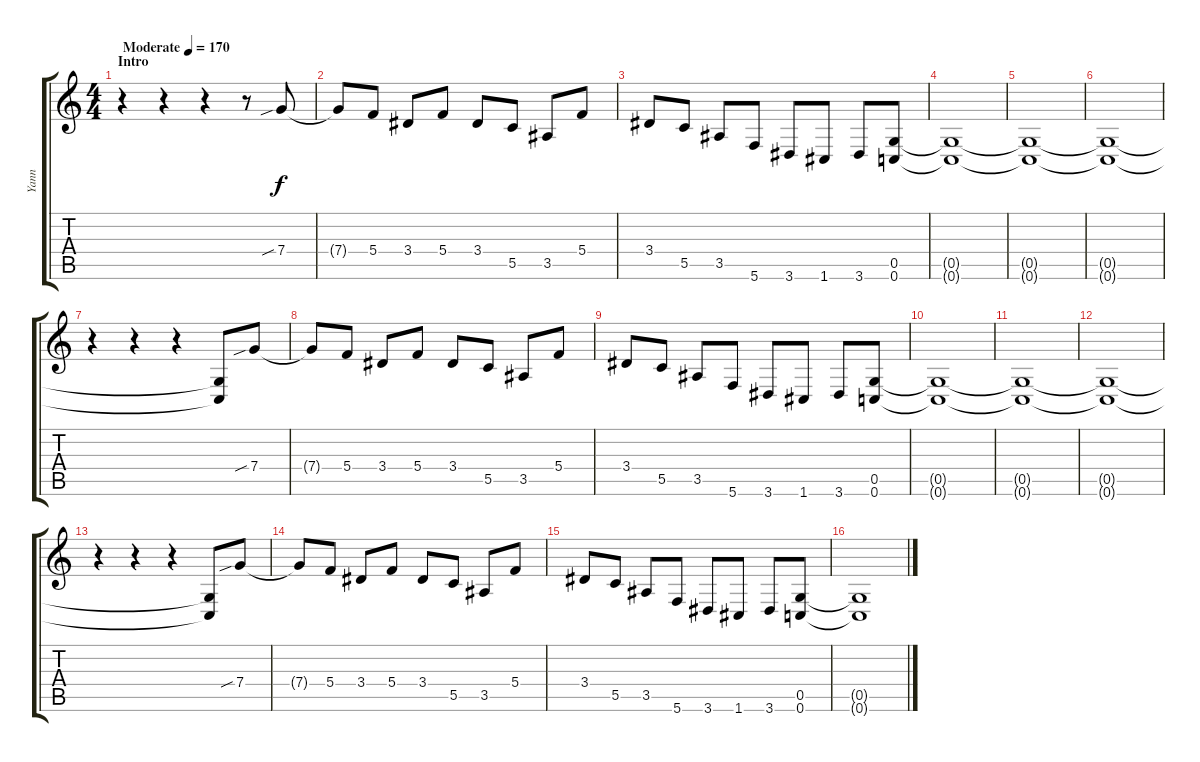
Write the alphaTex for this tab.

\track ("Yann" "Yann") {instrument distortionguitar}
\staff {score tabs}
\tuning (D4 A3 F3 C3 G2 C2) {hide}
\ts (4 4)
\section ("" "Intro")
\tempo (170 "Moderate")
\clef g2
\ks c
r.4{dy f instrument distortionguitar} r.4 r.4 r.8 7.4{sib}.8 |
7.4{t}.8 5.4.8 3.4.8 5.4.8 3.4.8 5.5.8 3.5.8 5.4.8 |
3.4.8 5.5.8 3.5.8 5.6.8 3.6.8 1.6.8 3.6.8 (0.5 0.6).8 |
(0.5{t} 0.6{t}).1 |
(0.5{t} 0.6{t}).1 |
(0.5{t} 0.6{t}).1 |
r.4 r.4 r.4 (0.5{t} 0.6{t}).8 7.4{sib}.8 |
7.4{t}.8 5.4.8 3.4.8 5.4.8 3.4.8 5.5.8 3.5.8 5.4.8 |
3.4.8 5.5.8 3.5.8 5.6.8 3.6.8 1.6.8 3.6.8 (0.5 0.6).8 |
(0.5{t} 0.6{t}).1 |
(0.5{t} 0.6{t}).1 |
(0.5{t} 0.6{t}).1 |
r.4 r.4 r.4 (0.5{t} 0.6{t}).8 7.4{sib}.8 |
7.4{t}.8 5.4.8 3.4.8 5.4.8 3.4.8 5.5.8 3.5.8 5.4.8 |
3.4.8 5.5.8 3.5.8 5.6.8 3.6.8 1.6.8 3.6.8 (0.5 0.6).8 |
(0.5{t} 0.6{t}).1
